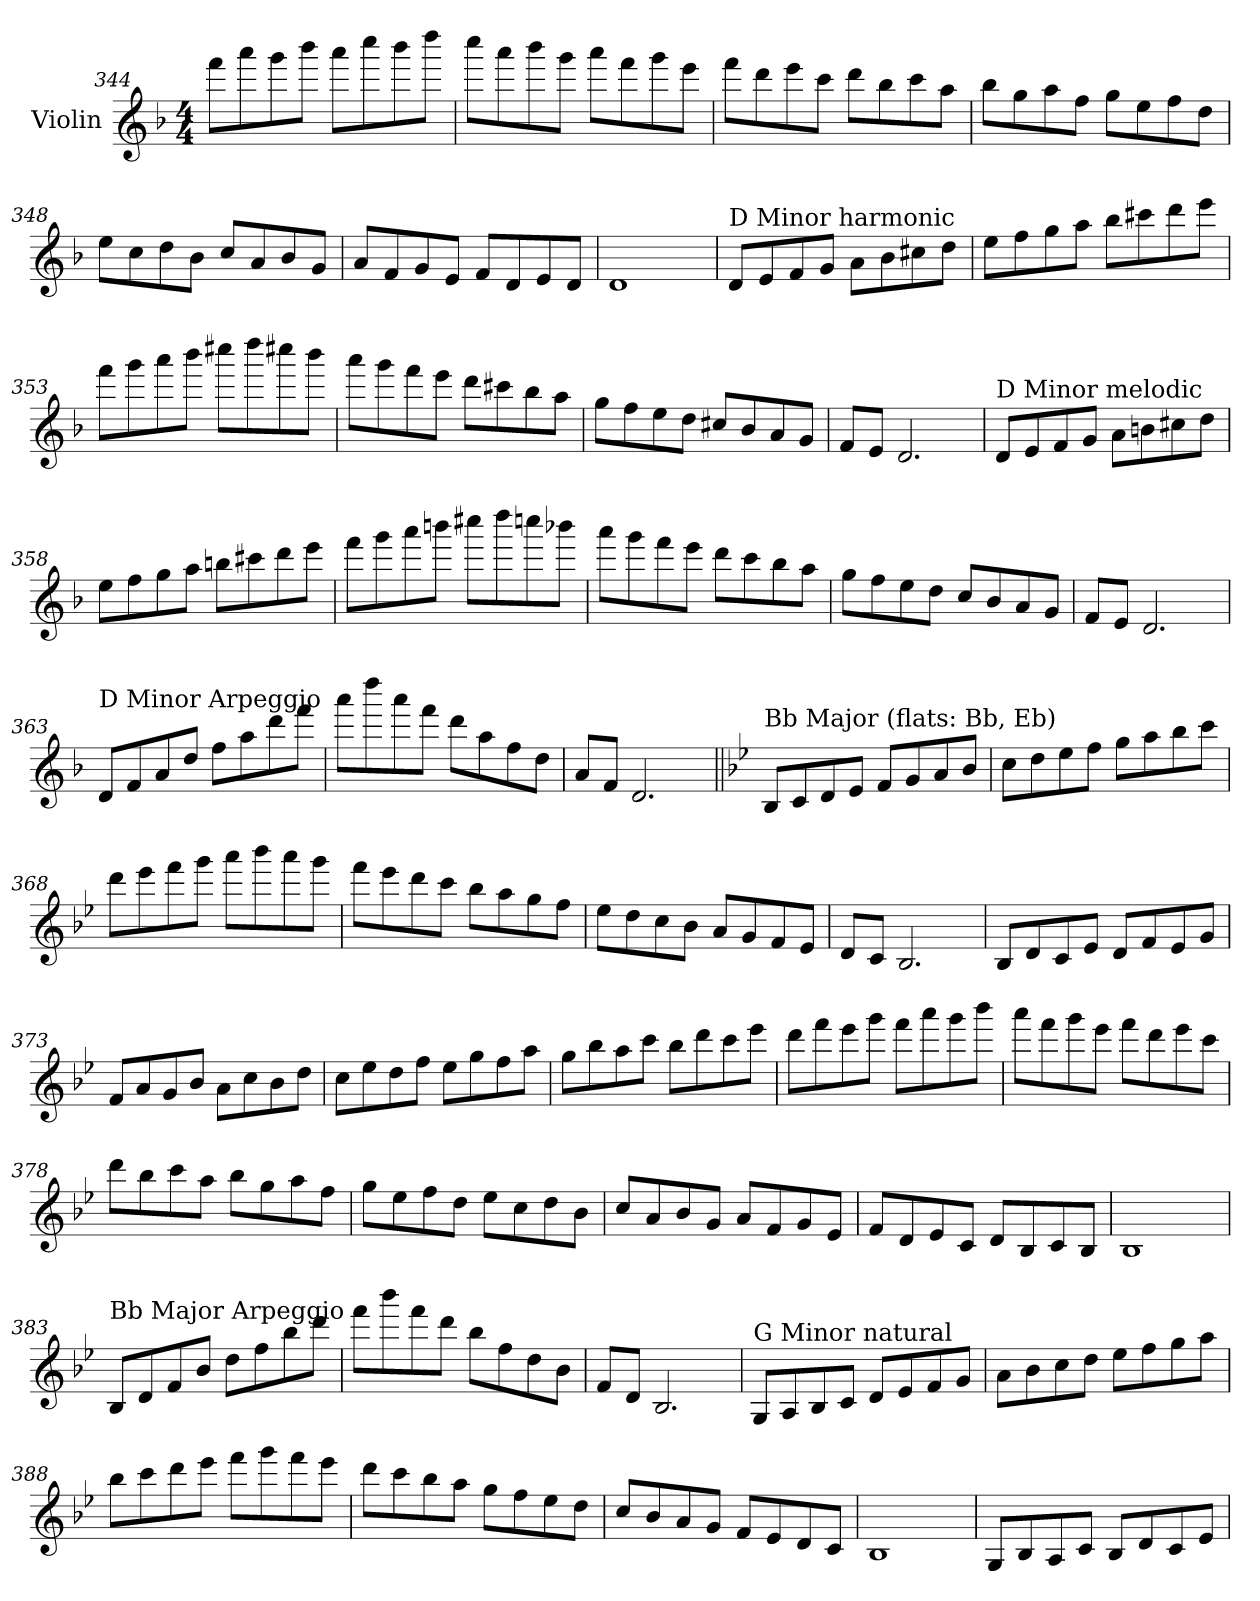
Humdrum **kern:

**kern
*part1
*staff1
*I"Violin
*I'Vln.
*clefG2
*k[b-]
*M4/4
=344
8fff\L
8aaa\
8ggg\
8bbb-\J
8aaa\L
8cccc\
8bbb-\
8dddd\J
!!LO:LB:g=z
=345
8cccc\L
8aaa\
8bbb-\
8ggg\J
8aaa\L
8fff\
8ggg\
8eee\J
=346
8fff\L
8ddd\
8eee\
8ccc\J
8ddd\L
8bb-\
8ccc\
8aa\J
=347
8bb-\L
8gg\
8aa\
8ff\J
8gg\L
8ee\
8ff\
8dd\J
=348
8ee\L
8cc\
8dd\
8b-\J
8cc/L
8a/
8b-/
8g/J
=349
8a/L
8f/
8g/
8e/J
8f/L
8d/
8e/
8d/J
=350
1d
!!LO:LB:g=z
=351
!LO:TX:a:t=D Minor harmonic
8d/L
8e/
8f/
8g/J
8a\L
8b-\
8cc#X\
8dd\J
=352
8ee\L
8ff\
8gg\
8aa\J
8bb-\L
8ccc#X\
8ddd\
8eee\J
=353
8fff\L
8ggg\
8aaa\
8bbb-\J
8cccc#X\L
8dddd\
8cccc#X\
8bbb-\J
=354
8aaa\L
8ggg\
8fff\
8eee\J
8ddd\L
8ccc#X\
8bb-\
8aa\J
=355
8gg\L
8ff\
8ee\
8dd\J
8cc#X/L
8b-/
8a/
8g/J
=356
8f/L
8e/J
2.d/
!!LO:LB:g=z
=357
!LO:TX:a:t=D Minor melodic
8d/L
8e/
8f/
8g/J
8a\L
8bn\
8cc#X\
8dd\J
=358
8ee\L
8ff\
8gg\
8aa\J
8bbn\L
8ccc#X\
8ddd\
8eee\J
=359
8fff\L
8ggg\
8aaa\
8bbbn\J
8cccc#X\L
8dddd\
8ccccn\
8bbb-X\J
=360
8aaa\L
8ggg\
8fff\
8eee\J
8ddd\L
8ccc\
8bb-\
8aa\J
=361
8gg\L
8ff\
8ee\
8dd\J
8cc/L
8b-/
8a/
8g/J
=362
8f/L
8e/J
2.d/
!!LO:LB:g=z
=363
!LO:TX:a:t=D Minor Arpeggio
8d/L
8f/
8a/
8dd/J
8ff\L
8aa\
8ddd\
8fff\J
=364
8aaa\L
8dddd\
8aaa\
8fff\J
8ddd\L
8aa\
8ff\
8dd\J
=365
8a/L
8f/J
2.d/
!!LO:PB:g=z
=366||
*k[b-e-]
!LO:TX:a:t=Bb Major (flats&colon; Bb, Eb)
8B-/L
8c/
8d/
8e-/J
8f/L
8g/
8a/
8b-/J
=367
8cc\L
8dd\
8ee-\
8ff\J
8gg\L
8aa\
8bb-\
8ccc\J
=368
8ddd\L
8eee-\
8fff\
8ggg\J
8aaa\L
8bbb-\
8aaa\
8ggg\J
=369
8fff\L
8eee-\
8ddd\
8ccc\J
8bb-\L
8aa\
8gg\
8ff\J
=370
8ee-\L
8dd\
8cc\
8b-\J
8a/L
8g/
8f/
8e-/J
=371
8d/L
8c/J
2.B-/
!!LO:LB:g=z
=372
8B-/L
8d/
8c/
8e-/J
8d/L
8f/
8e-/
8g/J
=373
8f/L
8a/
8g/
8b-/J
8a\L
8cc\
8b-\
8dd\J
=374
8cc\L
8ee-\
8dd\
8ff\J
8ee-\L
8gg\
8ff\
8aa\J
=375
8gg\L
8bb-\
8aa\
8ccc\J
8bb-\L
8ddd\
8ccc\
8eee-\J
!!LO:LB:g=z
=376
8ddd\L
8fff\
8eee-\
8ggg\J
8fff\L
8aaa\
8ggg\
8bbb-\J
=377
8aaa\L
8fff\
8ggg\
8eee-\J
8fff\L
8ddd\
8eee-\
8ccc\J
=378
8ddd\L
8bb-\
8ccc\
8aa\J
8bb-\L
8gg\
8aa\
8ff\J
!!LO:LB:g=z
=379
8gg\L
8ee-\
8ff\
8dd\J
8ee-\L
8cc\
8dd\
8b-\J
=380
8cc/L
8a/
8b-/
8g/J
8a/L
8f/
8g/
8e-/J
=381
8f/L
8d/
8e-/
8c/J
8d/L
8B-/
8c/
8B-/J
=382
1B-
!!LO:LB:g=z
=383
!LO:TX:a:t=Bb Major Arpeggio
8B-/L
8d/
8f/
8b-/J
8dd\L
8ff\
8bb-\
8ddd\J
=384
8fff\L
8bbb-\
8fff\
8ddd\J
8bb-\L
8ff\
8dd\
8b-\J
=385
8f/L
8d/J
2.B-/
!!LO:LB:g=z
=386
!LO:TX:a:t=G Minor natural
8G/L
8A/
8B-/
8c/J
8d/L
8e-/
8f/
8g/J
=387
8a\L
8b-\
8cc\
8dd\J
8ee-\L
8ff\
8gg\
8aa\J
=388
8bb-\L
8ccc\
8ddd\
8eee-\J
8fff\L
8ggg\
8fff\
8eee-\J
=389
8ddd\L
8ccc\
8bb-\
8aa\J
8gg\L
8ff\
8ee-\
8dd\J
=390
8cc/L
8b-/
8a/
8g/J
8f/L
8e-/
8d/
8c/J
=391
1B-
!!LO:LB:g=z
=392
8G/L
8B-/
8A/
8c/J
8B-/L
8d/
8c/
8e-/J
=
*-
